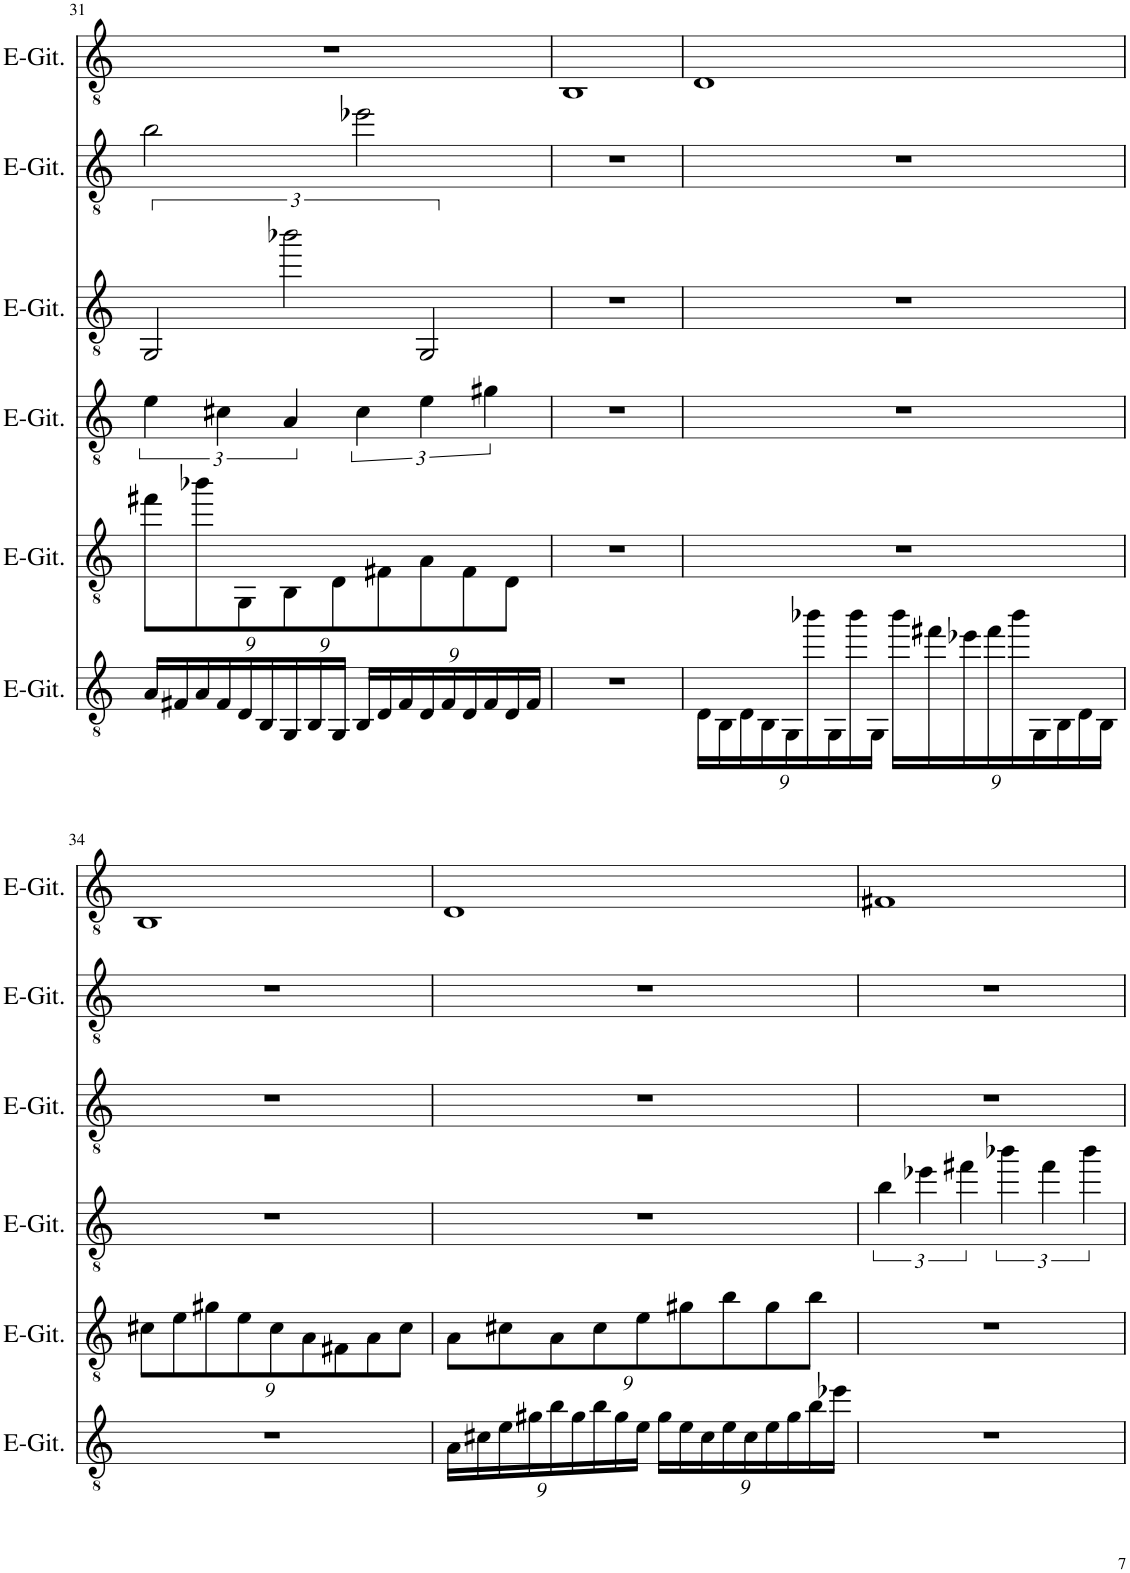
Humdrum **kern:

**kern	**kern	**kern	**kern	**kern	**kern
*part6	*part5	*part4	*part3	*part2	*part1
*staff6	*staff5	*staff4	*staff3	*staff2	*staff1
*I"Elektrische Gitarre	*I"Elektrische Gitarre	*I"Elektrische Gitarre	*I"Elektrische Gitarre	*I"Elektrische Gitarre	*I"Elektrische Gitarre
*I'E-Git.	*I'E-Git.	*I'E-Git.	*I'E-Git.	*I'E-Git.	*I'E-Git.
!!LO:PB:g=z
*clefGv2	*clefGv2	*clefGv2	*clefGv2	*clefGv2	*clefGv2
*k[]	*k[]	*k[]	*k[]	*k[]	*k[]
*M4/4	*M4/4	*M4/4	*M4/4	*M4/4	*M4/4
*Xbrackettup	*Xbrackettup	*	*	*	*
=31	=31	=31	=31	=31	=31
18A/LL	9ff#X\L	6e\	3GG/	2b\	1r
18F#X/	.	.	.	.	.
18A/	9bb-X\	.	.	.	.
18F#/	.	6c#X\	.	.	.
18D/	9GG\	.	.	.	.
18BB/	.	.	.	.	.
18GG/	9BB\	6A/	3bb-X\	.	.
18BB/	.	.	.	.	.
18GG/JJ	9D\	.	.	.	.
18BB/LL	.	6c#\	.	2ee-X\	.
18D/	9F#X\	.	.	.	.
18F#/	.	.	.	.	.
18D/	9A\	6e\	3GG/	.	.
18F#/	.	.	.	.	.
18D/	9F#\	.	.	.	.
18F#/	.	6g#X\	.	.	.
18D/	9D\J	.	.	.	.
18F#/JJ	.	.	.	.	.
=32	=32	=32	=32	=32	=32
1r	1r	1r	1r	1r	1BB
=33	=33	=33	=33	=33	=33
18D\LL	1r	1r	1r	1r	1D
18BB\	.	.	.	.	.
18D\	.	.	.	.	.
18BB\	.	.	.	.	.
18GG\	.	.	.	.	.
18bb-X\	.	.	.	.	.
18GG\	.	.	.	.	.
18bb-\	.	.	.	.	.
18GG\JJ	.	.	.	.	.
18bb-\LL	.	.	.	.	.
18ff#X\	.	.	.	.	.
18ee-X\	.	.	.	.	.
18ff#\	.	.	.	.	.
18bb-\	.	.	.	.	.
18GG\	.	.	.	.	.
18BB\	.	.	.	.	.
18D\	.	.	.	.	.
18BB\JJ	.	.	.	.	.
!!LO:LB:g=z
=34	=34	=34	=34	=34	=34
1r	9c#X\L	1r	1r	1r	1BB
.	9e\	.	.	.	.
.	9g#X\	.	.	.	.
.	9e\	.	.	.	.
.	9c#\	.	.	.	.
.	9A\	.	.	.	.
.	9F#X\	.	.	.	.
.	9A\	.	.	.	.
.	9c#\J	.	.	.	.
=35	=35	=35	=35	=35	=35
18A\LL	9A\L	1r	1r	1r	1D
18c#X\	.	.	.	.	.
18e\	9c#X\	.	.	.	.
18g#X\	.	.	.	.	.
18b\	9A\	.	.	.	.
18g#\	.	.	.	.	.
18b\	9c#\	.	.	.	.
18g#\	.	.	.	.	.
18e\JJ	9e\	.	.	.	.
18g#\LL	.	.	.	.	.
18e\	9g#X\	.	.	.	.
18c#\	.	.	.	.	.
18e\	9b\	.	.	.	.
18c#\	.	.	.	.	.
18e\	9g#\	.	.	.	.
18g#\	.	.	.	.	.
18b\	9b\J	.	.	.	.
18ee-X\JJ	.	.	.	.	.
=36	=36	=36	=36	=36	=36
1r	1r	6b\	1r	1r	1F#X
.	.	6ee-X\	.	.	.
.	.	6ff#X\	.	.	.
.	.	6bb-X\	.	.	.
.	.	6ff#\	.	.	.
.	.	6bb-\	.	.	.
=	=	=	=	=	=
*-	*-	*-	*-	*-	*-
